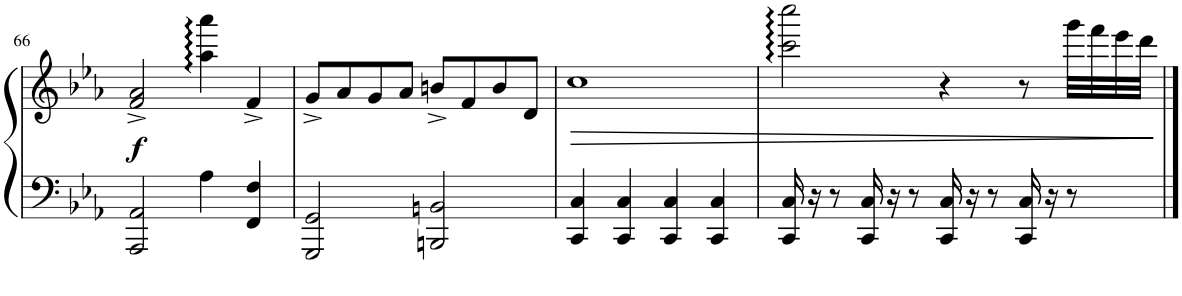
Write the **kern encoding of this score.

**kern	**kern	**dynam
*part1	*part1	*part1
*staff2	*staff1	*staff1/2
*I"Piano	*	*
*I'Pno.	*	*
!!LO:PB:g=z
*clefF4	*clefG2	*
*k[b-e-a-]	*k[b-e-a-]	*
*M4/4	*M4/4	*
=66	=66	=66
!	!	!LO:DY:b
2AAA-/ 2AA-/	2f/^ 2a-/^	f
4A-\	4aa-\ 4aaa-\	.
4FF/ 4F/	4f^/	.
=67	=67	=67
2GGG/ 2GG/	8g^/L	.
.	8a-/	.
.	8g/	.
.	8a-/J	.
2BBBn/ 2BBn/	8bn^/L	.
.	8f/	.
.	8b/	.
.	8d/J	.
=68	=68	=68
!	!	!LO:HP:b
4CC/ 4C/	1cc	>
4CC/ 4C/	.	.
4CC/ 4C/	.	.
4CC/ 4C/	.	.
=69	=69	=69
16CC/ 16C/	2ccc\ 2cccc\	.
16r	.	.
8r	.	.
16CC/ 16C/	.	.
16r	.	.
8r	.	.
16CC/ 16C/	4r	.
16r	.	.
8r	.	.
16CC/ 16C/	8r	.
16r	.	.
8r	32ggg\LLL	.
.	32fff\	.
.	32eee-\	.
.	32ddd\JJJ	.
.	.	]
==	==	==
*-	*-	*-
